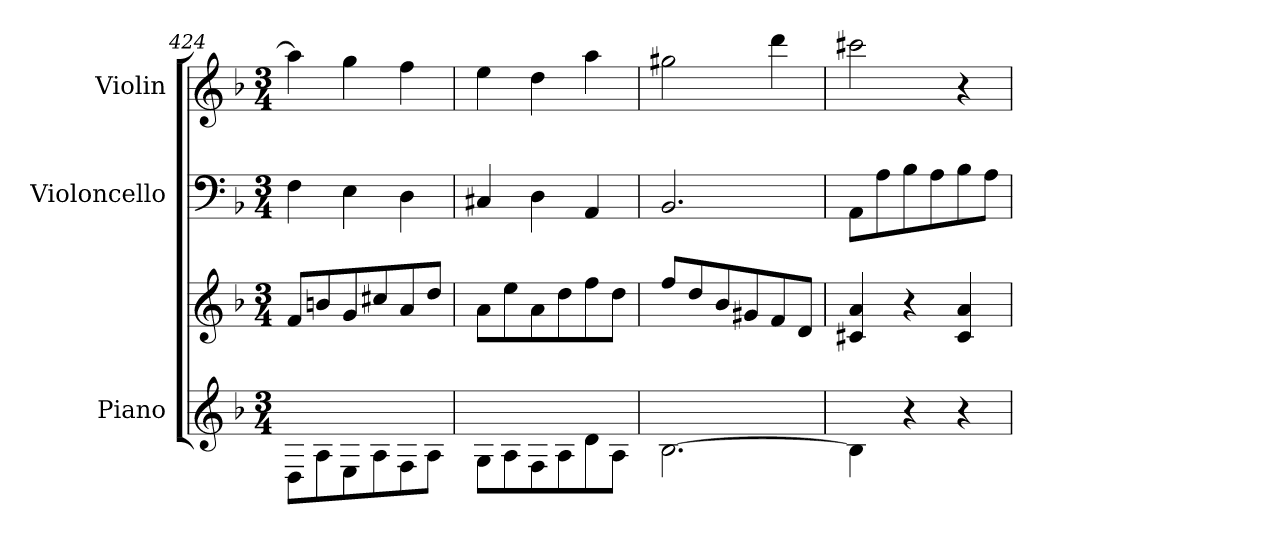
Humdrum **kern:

**kern	**kern	**kern	**kern
*part3	*part3	*part2	*part1
*staff4	*staff3	*staff2	*staff1
*I"Piano	*	*I"Violoncello	*I"Violin
*I'Pno	*	*I'Vc	*I'Vln
*clefG2	*clefG2	*clefF4	*clefG2
*k[b-]	*k[b-]	*k[b-]	*k[b-]
*M3/4	*M3/4	*M3/4	*M3/4
=424	=424	=424	=424
8D\L	8f/L	4F\	4aa\]
8A\	8bn/	.	.
8E\	8g/	4E\	4gg\
8A\	8cc#X/	.	.
8F\	8a/	4D\	4ff\
8A\J	8dd/J	.	.
=425	=425	=425	=425
8G\L	8a\L	4C#X/	4ee\
8A\	8ee\	.	.
8F\	8a\	4D\	4dd\
8A\	8dd\	.	.
8d\	8ff\	4AA/	4aa\
8A\J	8dd\J	.	.
=426	=426	=426	=426
[2.B-\	8ff/L	2.BB-/	2gg#X\
.	8dd/	.	.
.	8b-/	.	.
.	8g#X/	.	.
.	8f/	.	4ddd\
.	8d/J	.	.
=427	=427	=427	=427
4B-\]	4c#X/ 4a/	8AA\L	2ccc#X\
.	.	8A\	.
4r	4r	8B-\	.
.	.	8A\	.
4r	4c#/ 4a/	8B-\	4r
.	.	8A\J	.
=	=	=	=
*-	*-	*-	*-
